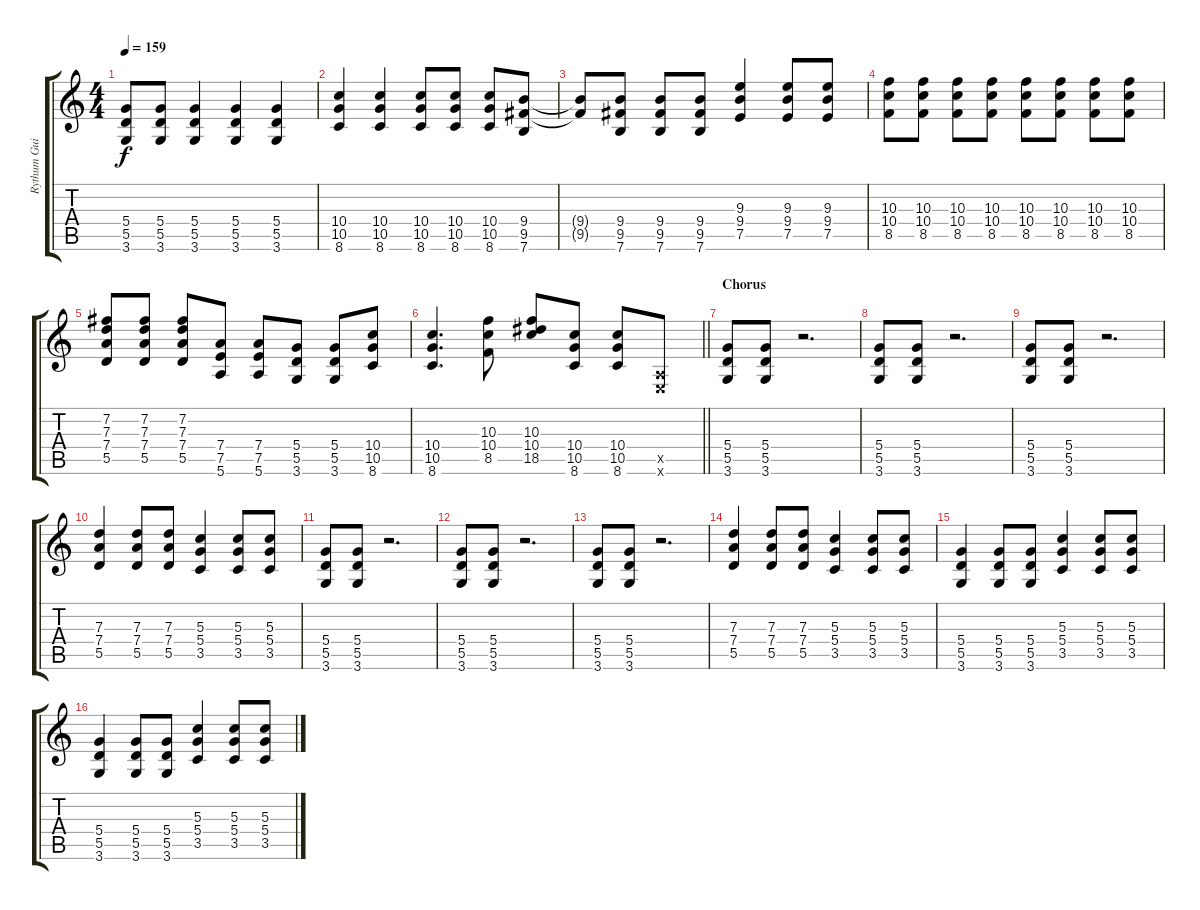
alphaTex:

\track ("Rythum Guitar (Billie Joe Armstrong)" "Rythum Gui") {instrument distortionguitar}
\staff {score tabs}
\tuning (E4 B3 G3 D3 A2 E2) {hide}
\ts (4 4)
\tempo 159
\clef g2
\ks c
(5.4{t} 5.5{t} 3.6{t}).8{dy f} (5.4 5.5 3.6).8 (5.4 5.5 3.6).4 (5.4 5.5 3.6).4 (5.4 5.5 3.6).4 |
(10.4 10.5 8.6).4 (10.4 10.5 8.6).4 (10.4 10.5 8.6).8 (10.4 10.5 8.6).8 (10.4 10.5 8.6).8 (9.4 9.5 7.6).8 |
(9.4{t} 9.5{t}).8 (9.4 9.5 7.6).8 (9.4 9.5 7.6).8 (9.4 9.5 7.6).8 (9.3 9.4 7.5).4 (9.3 9.4 7.5).8 (9.3 9.4 7.5).8 |
(10.3 10.4 8.5).8 (10.3 10.4 8.5).8 (10.3 10.4 8.5).8 (10.3 10.4 8.5).8 (10.3 10.4 8.5).8 (10.3 10.4 8.5).8 (10.3 10.4 8.5).8 (10.3 10.4 8.5).8 |
(7.2 7.3 7.4 5.5).8 (7.2 7.3 7.4 5.5).8 (7.2 7.3 7.4 5.5).8 (7.4 7.5 5.6).8 (7.4 7.5 5.6).8 (5.4 5.5 3.6).8 (5.4 5.5 3.6).8 (10.4 10.5 8.6).8 |
\barLineRight lightlight
(10.4 10.5 8.6).4{d} (10.3 10.4 8.5).8 (10.3 10.4 18.5).8 (10.4 10.5 8.6).8 (10.4 10.5 8.6).8 (0.5{x} 0.6{x}).8 |
\section ("" "Chorus")
(5.4 5.5 3.6).8 (5.4 5.5 3.6).8 r.2{d} |
(5.4 5.5 3.6).8 (5.4 5.5 3.6).8 r.2{d} |
(5.4 5.5 3.6).8 (5.4 5.5 3.6).8 r.2{d} |
(7.3 7.4 5.5).4 (7.3 7.4 5.5).8 (7.3 7.4 5.5).8 (5.3 5.4 3.5).4 (5.3 5.4 3.5).8 (5.3 5.4 3.5).8 |
(5.4 5.5 3.6).8 (5.4 5.5 3.6).8 r.2{d} |
(5.4 5.5 3.6).8 (5.4 5.5 3.6).8 r.2{d} |
(5.4 5.5 3.6).8 (5.4 5.5 3.6).8 r.2{d} |
(7.3 7.4 5.5).4 (7.3 7.4 5.5).8 (7.3 7.4 5.5).8 (5.3 5.4 3.5).4 (5.3 5.4 3.5).8 (5.3 5.4 3.5).8 |
(5.4 5.5 3.6).4 (5.4 5.5 3.6).8 (5.4 5.5 3.6).8 (5.3 5.4 3.5).4 (5.3 5.4 3.5).8 (5.3 5.4 3.5).8 |
(5.4 5.5 3.6).4 (5.4 5.5 3.6).8 (5.4 5.5 3.6).8 (5.3 5.4 3.5).4 (5.3 5.4 3.5).8 (5.3 5.4 3.5).8
